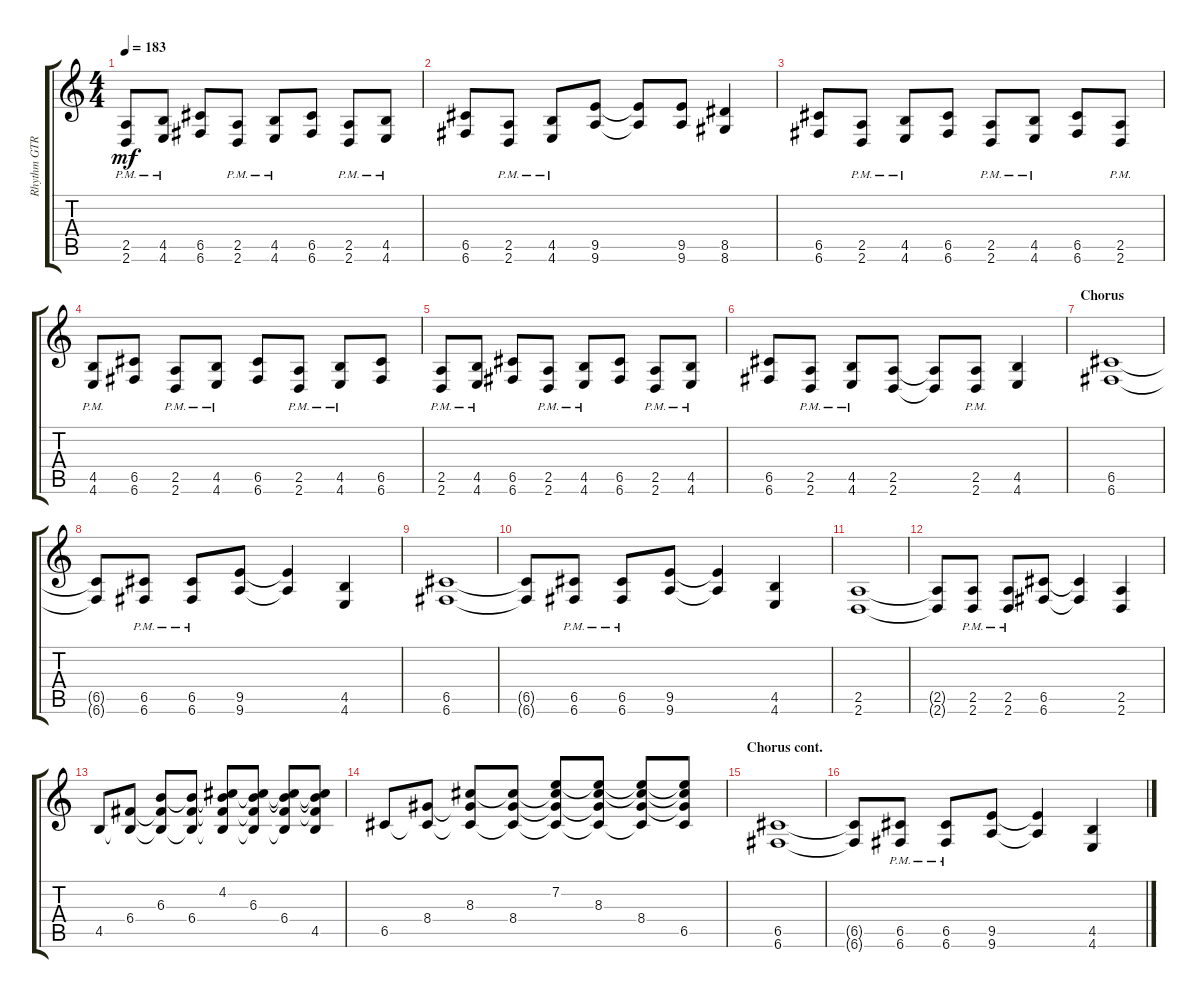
\track ("Rhythm GTR 2" "Rhythm GTR") {instrument distortionguitar}
\staff {score tabs}
\tuning (D4 A3 F3 C3 G2 C2) {hide}
\ts (4 4)
\tempo 183
\clef g2
\ks aminor
(2.5{pm} 2.6{pm}).8{dy mf} (4.5{pm} 4.6{pm}).8 (6.5 6.6).8 (2.5{pm} 2.6{pm}).8 (4.5{pm} 4.6{pm}).8 (6.5 6.6).8 (2.5{pm} 2.6{pm}).8 (4.5{pm} 4.6{pm}).8 |
(6.5 6.6).8 (2.5{pm} 2.6{pm}).8 (4.5{pm} 4.6{pm}).8 (9.5 9.6).8 (9.5{t} 9.6{t}).8 (9.5 9.6).8 (8.5 8.6).4 |
(6.5 6.6).8 (2.5{pm} 2.6{pm}).8 (4.5{pm} 4.6{pm}).8 (6.5 6.6).8 (2.5{pm} 2.6{pm}).8 (4.5{pm} 4.6{pm}).8 (6.5 6.6).8 (2.5{pm} 2.6{pm}).8 |
(4.5{pm} 4.6{pm}).8 (6.5 6.6).8 (2.5{pm} 2.6{pm}).8 (4.5{pm} 4.6{pm}).8 (6.5 6.6).8 (2.5{pm} 2.6{pm}).8 (4.5{pm} 4.6{pm}).8 (6.5 6.6).8 |
(2.5{pm} 2.6{pm}).8 (4.5{pm} 4.6{pm}).8 (6.5 6.6).8 (2.5{pm} 2.6{pm}).8 (4.5{pm} 4.6{pm}).8 (6.5 6.6).8 (2.5{pm} 2.6{pm}).8 (4.5{pm} 4.6{pm}).8 |
(6.5 6.6).8 (2.5{pm} 2.6{pm}).8 (4.5{pm} 4.6{pm}).8 (2.5 2.6).8 (2.5{t} 2.6{t}).8 (2.5{pm} 2.6{pm}).8 (4.5 4.6).4 |
\section ("" "Chorus")
(6.5 6.6).1 |
(6.5{t} 6.6{t}).8 (6.5{pm} 6.6{pm}).8 (6.5{pm} 6.6{pm}).8 (9.5 9.6).8 (9.5{t} 9.6{t}).4 (4.5 4.6).4 |
(6.5 6.6).1 |
(6.5{t} 6.6{t}).8 (6.5{pm} 6.6{pm}).8 (6.5{pm} 6.6{pm}).8 (9.5 9.6).8 (9.5{t} 9.6{t}).4 (4.5 4.6).4 |
(2.5 2.6).1 |
(2.5{t} 2.6{t}).8 (2.5{pm} 2.6{pm}).8 (2.5{pm} 2.6{pm}).8 (6.5 6.6).8 (6.5{t} 6.6{t}).4 (2.5 2.6).4 |
4.5.8 (6.4 4.5{t}).8 (6.3 6.4{t} 4.5{t}).8 (6.3{t} 6.4 4.5{t}).8 (4.2 6.3{t} 6.4{t} 4.5{t}).8 (4.2{t} 6.3 6.4{t} 4.5{t}).8 (4.2{t} 6.3{t} 6.4 4.5{t}).8 (4.2{t} 6.3{t} 6.4{t} 4.5).8 |
6.5.8 (8.4 6.5{t}).8 (8.3 8.4{t} 6.5{t}).8 (8.3{t} 8.4 6.5{t}).8 (7.2 8.3{t} 8.4{t} 6.5{t}).8 (7.2{t} 8.3 8.4{t} 6.5{t}).8 (7.2{t} 8.3{t} 8.4 6.5{t}).8 (7.2{t} 8.3{t} 8.4{t} 6.5).8 |
\section ("" "Chorus cont.")
(6.5 6.6).1 |
(6.5{t} 6.6{t}).8 (6.5{pm} 6.6{pm}).8 (6.5{pm} 6.6{pm}).8 (9.5 9.6).8 (9.5{t} 9.6{t}).4 (4.5 4.6).4
